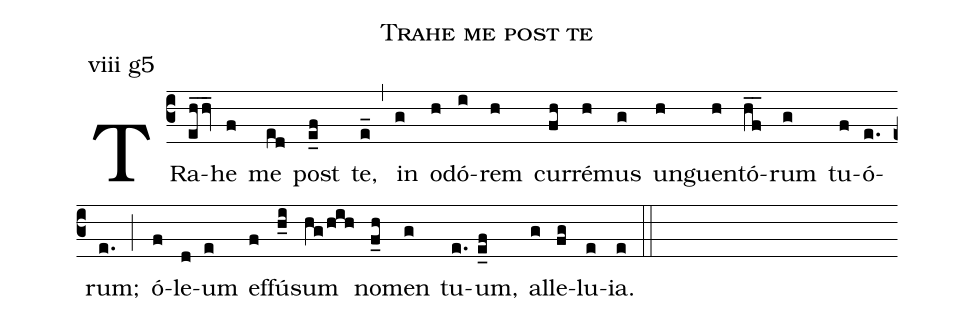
name: Trahe me post te;
annotation: viii g5;
mode: 8;
%%
(c3)
TRa(eh_hv_)he(f) me(ed) post(e_f) te,(e_) (,)
in(g) o(h)dó(i)rem(h) cur(fh)ré(h)mus(g) un(h)guen(h)tó(hf__)rum(g) tu(f)ó(e.)rum;(e.) (;)
ó(f)le(d)um(e) ef(f)fú(h_i)sum(hg/hih) no(f_h)men(g) tu(e.)um,(e_f) al(g)le(fg)lu(e)ia.(e) (::)
